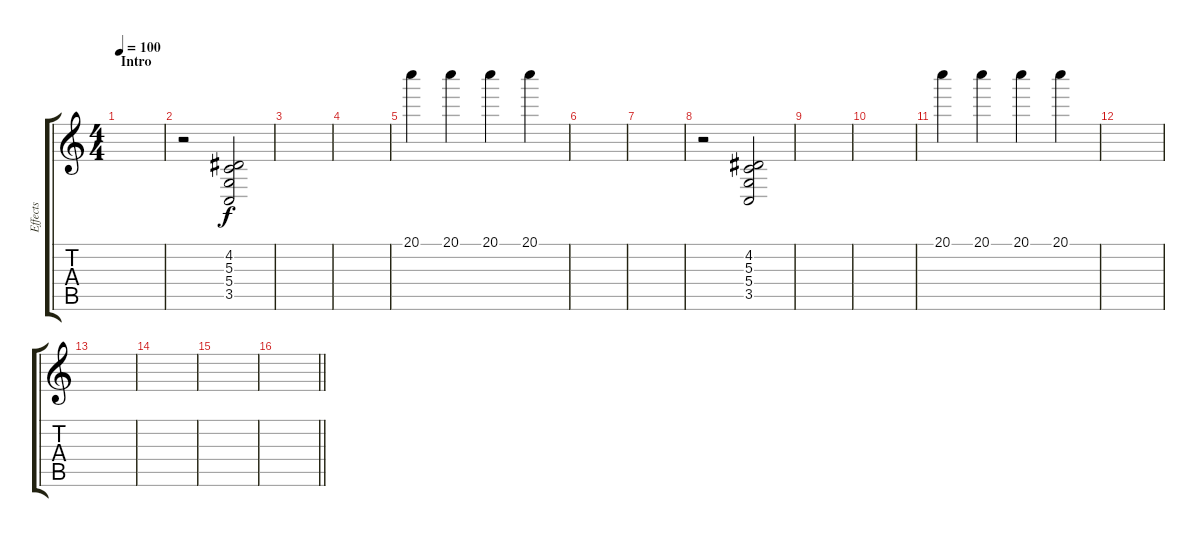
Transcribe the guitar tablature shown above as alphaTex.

\track ("Effects" "Effects") {instrument reversecymbal}
\staff {score tabs}
\tuning (E5 B3 G3 D3 A2 E2) {hide}
\ts (4 4)
\section ("" "Intro")
\tempo 100
\clef g2
\ks c
|
r.2 (4.2 5.3 5.4 3.5).2 |
|
|
20.1.4{volume 4 instrument synthdrum} 20.1.4 20.1.4 20.1.4 |
|
|
r.2{volume 7 instrument reversecymbal} (4.2 5.3 5.4 3.5).2 |
|
|
20.1.4{volume 4 instrument synthdrum} 20.1.4 20.1.4 20.1.4 |
|
|
|
|
\barLineRight lightlight
